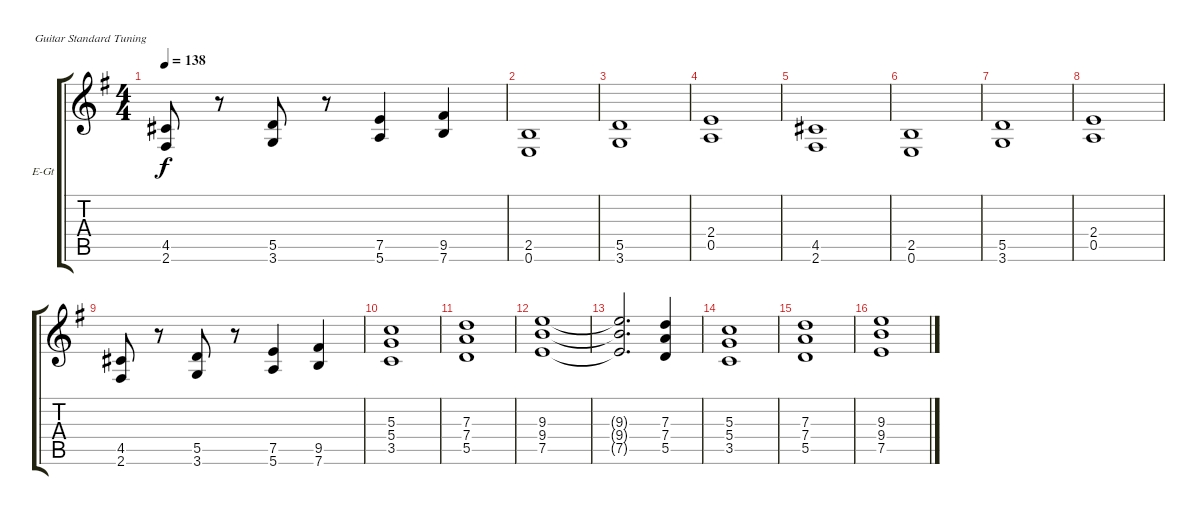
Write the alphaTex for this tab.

\bracketExtendMode groupsimilarinstruments
\firstSystemTrackNameOrientation horizontal
\otherSystemsTrackNameOrientation horizontal
\track ("Electric Guitar" "E-Gt") {instrument distortionguitar}
\staff {score tabs}
\tuning (E4 B3 G3 D3 A2 E2)
\ts (4 4)
\tempo 138
\clef g2
\ks g
(2.6 4.5).8{dy f} r.8 (5.5 3.6).8 r.8 (5.6 7.5).4 (7.6 9.5).4 |
(0.6 2.5).1 |
(3.6 5.5).1 |
(0.5 2.4).1 |
(2.6 4.5).1 |
(0.6 2.5).1 |
(3.6 5.5).1 |
(0.5 2.4).1 |
(2.6 4.5).8 r.8 (5.5 3.6).8 r.8 (5.6 7.5).4 (7.6 9.5).4 |
(5.3 5.4 3.5).1 |
(7.3 7.4 5.5).1 |
(9.3 9.4 7.5).1 |
(9.3{t} 9.4{t} 7.5{t}).2{d} (7.3 7.4 5.5).4 |
(5.3 5.4 3.5).1 |
(7.3 7.4 5.5).1 |
(9.3 9.4 7.5).1
